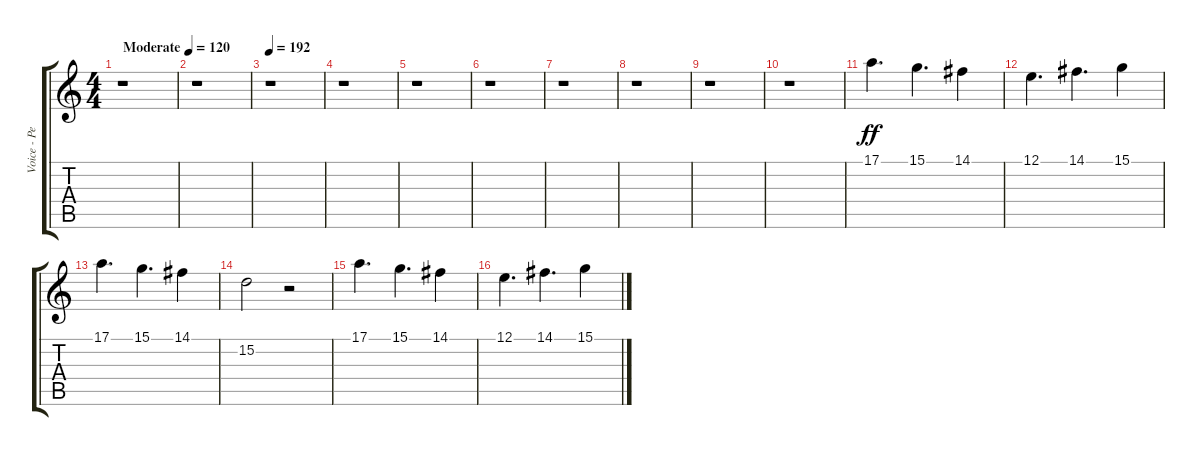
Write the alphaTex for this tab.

\track ("Voice - Pedro" "Voice - Pe") {instrument flute}
\staff {score tabs}
\tuning (E4 B3 G3 D3 A2 E2) {hide}
\ts (4 4)
\tempo (120 "Moderate")
\clef g2
\ks c
r.1{dy ff instrument flute} |
r.1 |
\tempo 192
r.1 |
r.1 |
r.1 |
r.1 |
r.1 |
r.1 |
r.1 |
r.1 |
17.1.4{d} 15.1.4{d} 14.1.4 |
12.1.4{d} 14.1.4{d} 15.1.4 |
17.1.4{d} 15.1.4{d} 14.1.4 |
15.2.2 r.2 |
17.1.4{d} 15.1.4{d} 14.1.4 |
12.1.4{d} 14.1.4{d} 15.1.4
